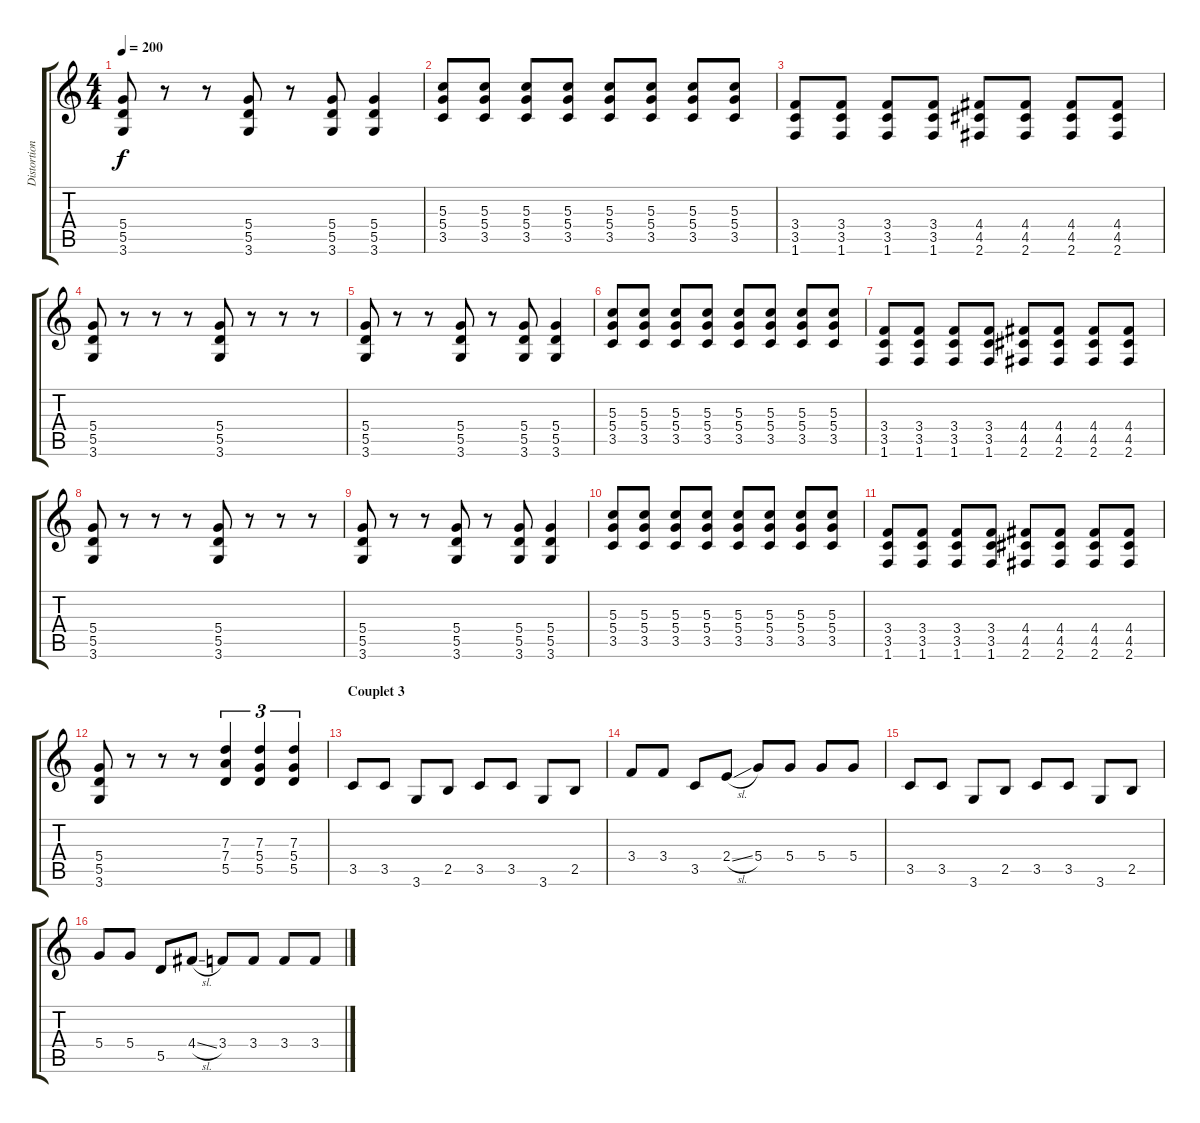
\track ("Distortion guitar" "Distortion") {instrument distortionguitar}
\staff {score tabs}
\tuning (E4 B3 G3 D3 A2 E2) {hide}
\ts (4 4)
\tempo 200
\clef g2
\ks c
(5.4 5.5 3.6).8{dy f} r.8 r.8 (5.4 5.5 3.6).8 r.8 (5.4 5.5 3.6).8 (5.4 5.5 3.6).4 |
(5.3 5.4 3.5).8 (5.3 5.4 3.5).8 (5.3 5.4 3.5).8 (5.3 5.4 3.5).8 (5.3 5.4 3.5).8 (5.3 5.4 3.5).8 (5.3 5.4 3.5).8 (5.3 5.4 3.5).8 |
(3.4 3.5 1.6).8 (3.4 3.5 1.6).8 (3.4 3.5 1.6).8 (3.4 3.5 1.6).8 (4.4 4.5 2.6).8 (4.4 4.5 2.6).8 (4.4 4.5 2.6).8 (4.4 4.5 2.6).8 |
(5.4 5.5 3.6).8 r.8 r.8 r.8 (5.4 5.5 3.6).8 r.8 r.8 r.8 |
(5.4 5.5 3.6).8 r.8 r.8 (5.4 5.5 3.6).8 r.8 (5.4 5.5 3.6).8 (5.4 5.5 3.6).4 |
(5.3 5.4 3.5).8 (5.3 5.4 3.5).8 (5.3 5.4 3.5).8 (5.3 5.4 3.5).8 (5.3 5.4 3.5).8 (5.3 5.4 3.5).8 (5.3 5.4 3.5).8 (5.3 5.4 3.5).8 |
(3.4 3.5 1.6).8 (3.4 3.5 1.6).8 (3.4 3.5 1.6).8 (3.4 3.5 1.6).8 (4.4 4.5 2.6).8 (4.4 4.5 2.6).8 (4.4 4.5 2.6).8 (4.4 4.5 2.6).8 |
(5.4 5.5 3.6).8 r.8 r.8 r.8 (5.4 5.5 3.6).8 r.8 r.8 r.8 |
(5.4 5.5 3.6).8 r.8 r.8 (5.4 5.5 3.6).8 r.8 (5.4 5.5 3.6).8 (5.4 5.5 3.6).4 |
(5.3 5.4 3.5).8 (5.3 5.4 3.5).8 (5.3 5.4 3.5).8 (5.3 5.4 3.5).8 (5.3 5.4 3.5).8 (5.3 5.4 3.5).8 (5.3 5.4 3.5).8 (5.3 5.4 3.5).8 |
(3.4 3.5 1.6).8 (3.4 3.5 1.6).8 (3.4 3.5 1.6).8 (3.4 3.5 1.6).8 (4.4 4.5 2.6).8 (4.4 4.5 2.6).8 (4.4 4.5 2.6).8 (4.4 4.5 2.6).8 |
(5.4 5.5 3.6).8 r.8 r.8 r.8 (7.3 7.4 5.5).4{tu (3 2)} (7.3 5.4 5.5).4{tu (3 2)} (7.3 5.4 5.5).4{tu (3 2)} |
\section ("" "Couplet 3")
3.5.8 3.5.8 3.6.8 2.5.8 3.5.8 3.5.8 3.6.8 2.5.8 |
3.4.8 3.4.8 3.5.8 2.4{sl}.8 5.4.8 5.4.8 5.4.8 5.4.8 |
3.5.8 3.5.8 3.6.8 2.5.8 3.5.8 3.5.8 3.6.8 2.5.8 |
5.4.8 5.4.8 5.5.8 4.4{sl}.8 3.4.8 3.4.8 3.4.8 3.4.8
